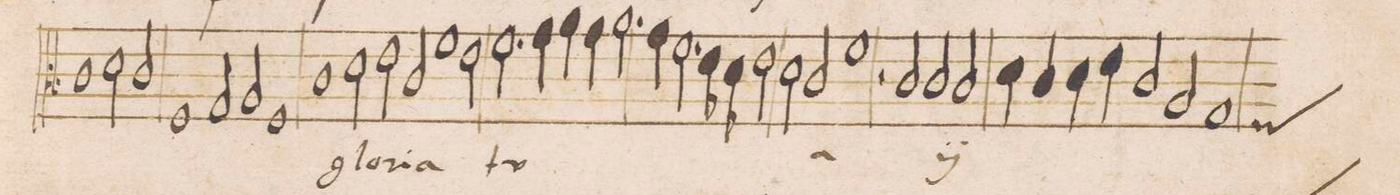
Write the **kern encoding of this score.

**kern	**text
*I"ALTVS	*
*clefC3	*
*k[b-]	*
*met(C|)	*
*M2/1	*
1c	.
2d\	.
2c/	.
=39	=39
1F	.
2G/	.
2A/	.
=40-	=40-
1F	.
1c	glo-
=41-	=41-
2d\	-ri-
2e\	-a
2c/	.
1f\	.
=42-	=42-
2e\	.
2.f\	tu-
4g\	.
=43-	=43-
4a\	.
4g\	.
2.a\	.
4g\	.
2.f\	.
=44-	=44-
8e\	.
8d\	.
2e\	.
2d\	.
2c/	-a
=45-	=45-
1f	.
2r	.
2c/	.
=46-	=46-
2c/	.
2c/	ÿ
4d\	.
4c/	.
4d\	.
4e\	.
=47-	=47-
2c/	.
2A/	.
1G	.
*custos:F	*
=48	=48
*-	*-
